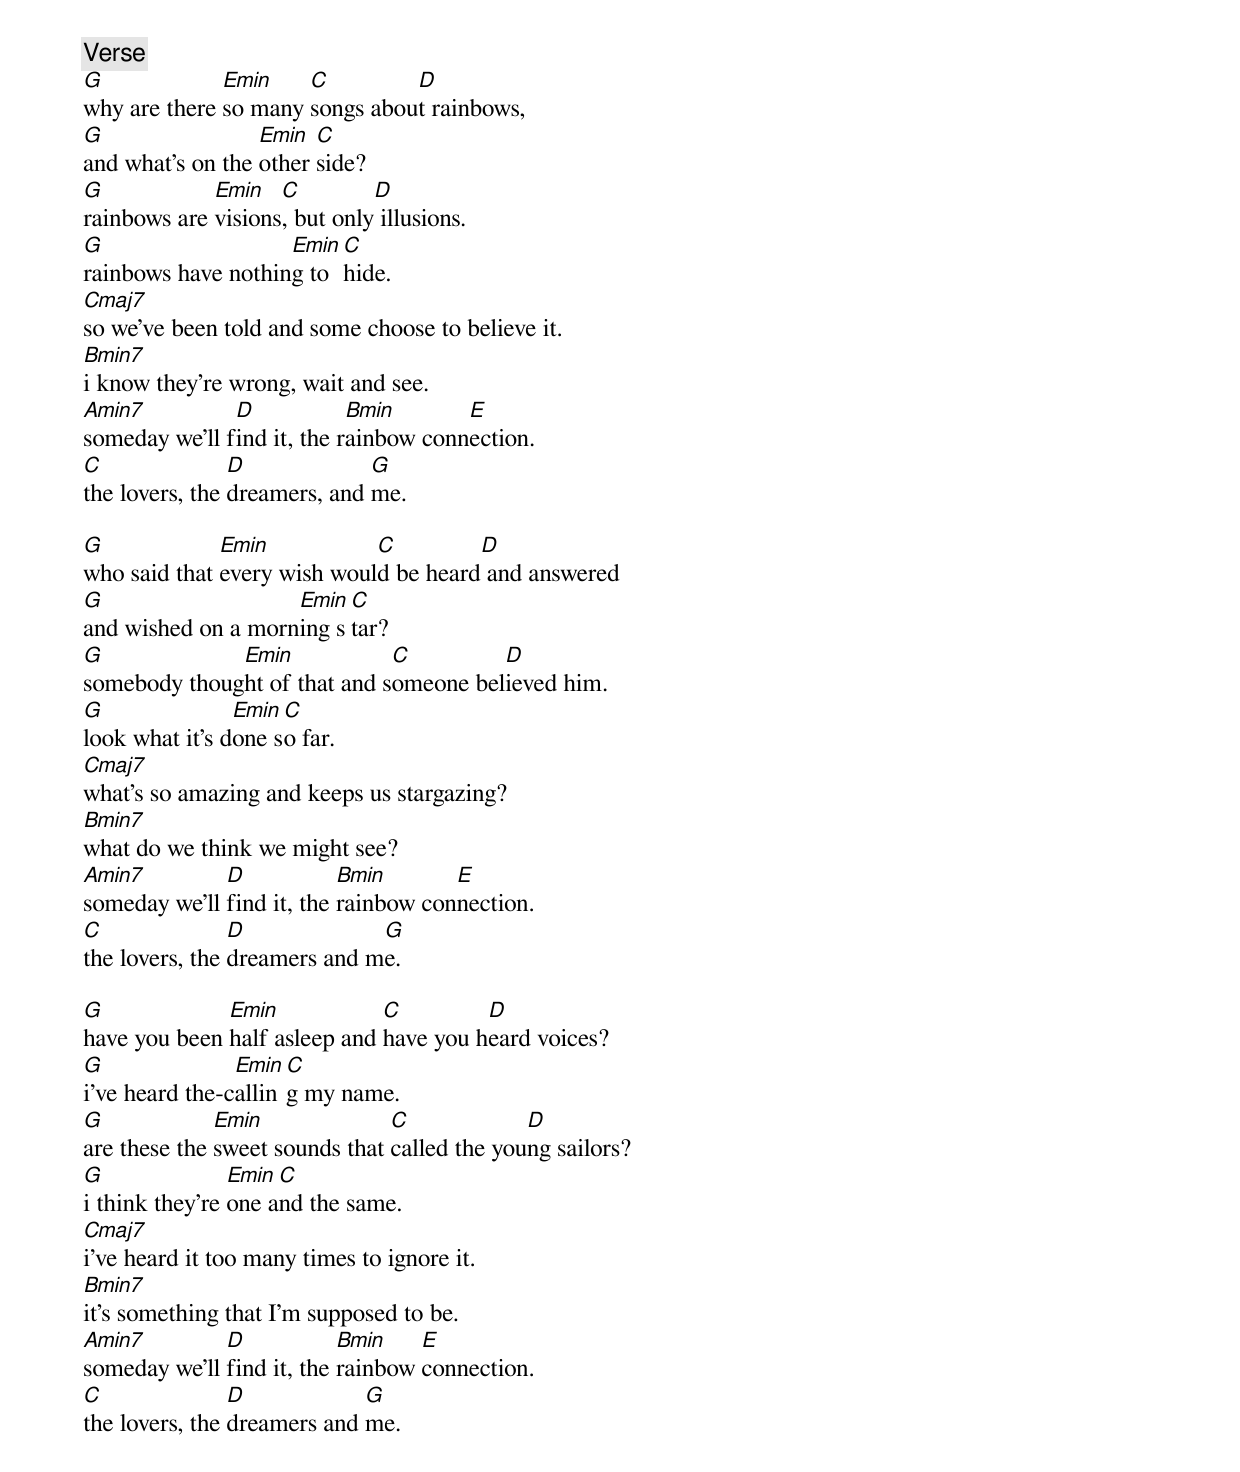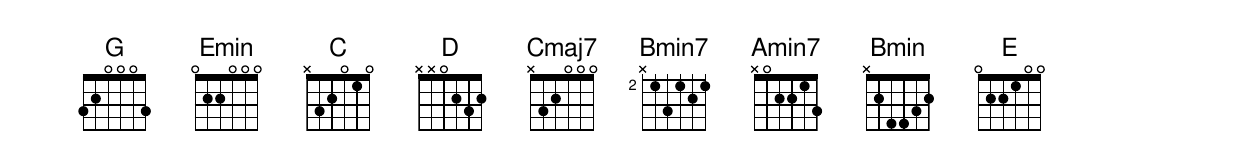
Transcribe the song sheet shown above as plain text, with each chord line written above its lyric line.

[Verse]
G             Emin    C         D
why are there so many songs about rainbows,
G                 Emin  C
and what's on the other side?
G            Emin   C         D
rainbows are visions, but only illusions.
G                   Emin C
rainbows have nothing to hide.
Cmaj7
so we've been told and some choose to believe it.
Bmin7
i know they're wrong, wait and see.
Amin7          D            Bmin       E
someday we'll find it, the rainbow connection.
C               D             G
the lovers, the dreamers, and me.

G             Emin           C         D
who said that every wish would be heard and answered
G                   Emin C
and wished on a morning star?
G             Emin            C         D
somebody thought of that and someone believed him.
G               Emin C
look what it's done so far.
Cmaj7
what's so amazing and keeps us stargazing?
Bmin7
what do we think we might see?
Amin7         D            Bmin       E
someday we'll find it, the rainbow connection.
C               D             G
the lovers, the dreamers and me.

G             Emin            C         D
have you been half asleep and have you heard voices?
G               Emin C
i've heard the-calling my name.
G             Emin              C             D
are these the sweet sounds that called the young sailors?
G               Emin C
i think they're one and the same.
Cmaj7
i've heard it too many times to ignore it.
Bmin7
it's something that I'm supposed to be.
Amin7         D            Bmin    E
someday we'll find it, the rainbow connection.
C               D            G
the lovers, the dreamers and me.
